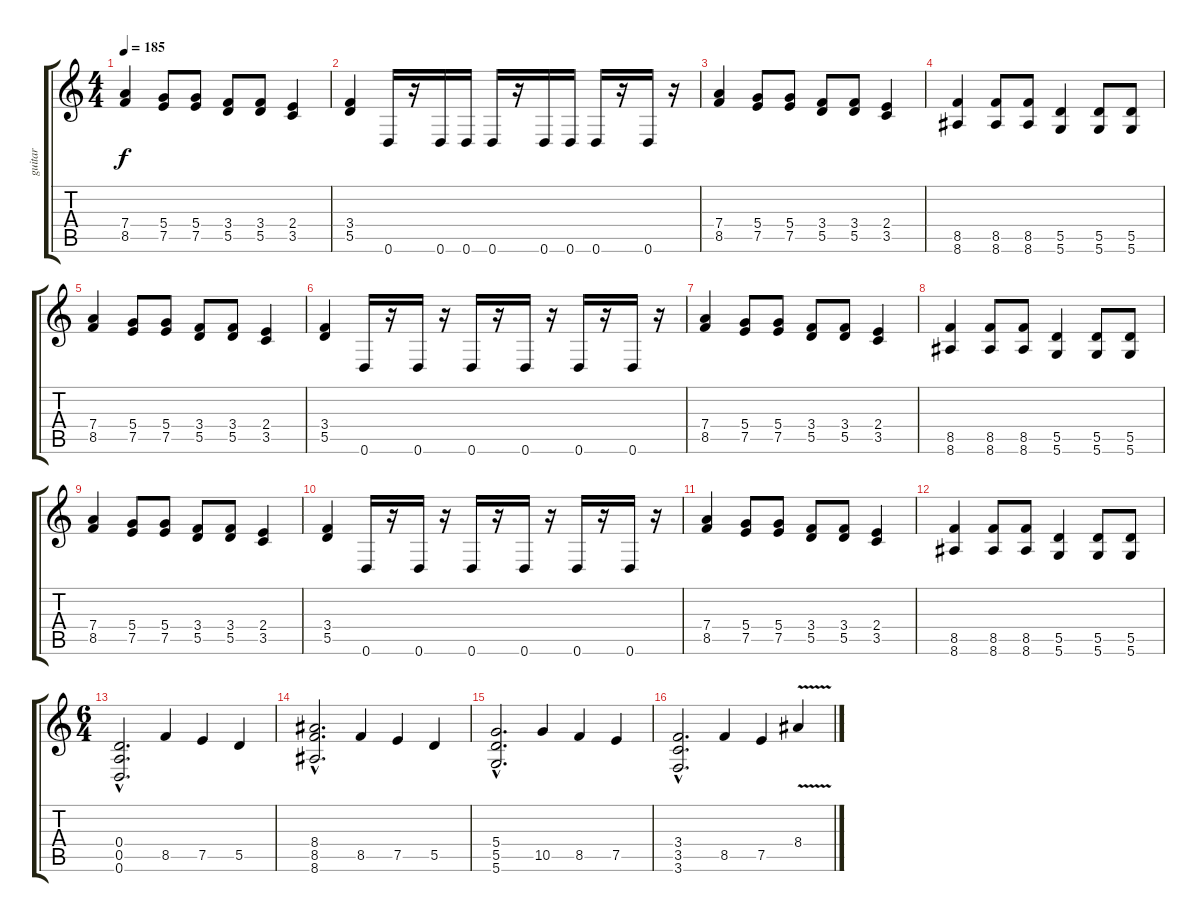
\track ("guitar" "guitar") {instrument distortionguitar}
\staff {score tabs}
\tuning (E4 B3 G3 D3 A2 D2) {hide}
\ts (4 4)
\tempo 185
\clef g2
\ks c
(7.4 8.5).4{dy f} (5.4 7.5).8 (5.4 7.5).8 (3.4 5.5).8 (3.4 5.5).8 (2.4 3.5).4 |
(3.4 5.5).4 0.6.16 r.16 0.6.16 0.6.16 0.6.16 r.16 0.6.16 0.6.16 0.6.16 r.16 0.6.16 r.16 |
(7.4 8.5).4 (5.4 7.5).8 (5.4 7.5).8 (3.4 5.5).8 (3.4 5.5).8 (2.4 3.5).4 |
(8.5 8.6).4 (8.5 8.6).8 (8.5 8.6).8 (5.5 5.6).4 (5.5 5.6).8 (5.5 5.6).8 |
(7.4 8.5).4 (5.4 7.5).8 (5.4 7.5).8 (3.4 5.5).8 (3.4 5.5).8 (2.4 3.5).4 |
(3.4 5.5).4 0.6.16 r.16 0.6.16 r.16 0.6.16 r.16 0.6.16 r.16 0.6.16 r.16 0.6.16 r.16 |
(7.4 8.5).4 (5.4 7.5).8 (5.4 7.5).8 (3.4 5.5).8 (3.4 5.5).8 (2.4 3.5).4 |
(8.5 8.6).4 (8.5 8.6).8 (8.5 8.6).8 (5.5 5.6).4 (5.5 5.6).8 (5.5 5.6).8 |
(7.4 8.5).4 (5.4 7.5).8 (5.4 7.5).8 (3.4 5.5).8 (3.4 5.5).8 (2.4 3.5).4 |
(3.4 5.5).4 0.6.16 r.16 0.6.16 r.16 0.6.16 r.16 0.6.16 r.16 0.6.16 r.16 0.6.16 r.16 |
(7.4 8.5).4 (5.4 7.5).8 (5.4 7.5).8 (3.4 5.5).8 (3.4 5.5).8 (2.4 3.5).4 |
(8.5 8.6).4 (8.5 8.6).8 (8.5 8.6).8 (5.5 5.6).4 (5.5 5.6).8 (5.5 5.6).8 |
\ts (6 4)
(0.4{hac} 0.5{hac} 0.6{hac}).2{d} 8.5.4 7.5.4 5.5.4 |
(8.4{hac} 8.5{hac} 8.6{hac}).2{d} 8.5.4 7.5.4 5.5.4 |
(5.4{hac} 5.5{hac} 5.6{hac}).2{d} 10.5.4 8.5.4 7.5.4 |
(3.4{hac} 3.5{hac} 3.6{hac}).2{d} 8.5.4 7.5.4 8.4{v}.4
